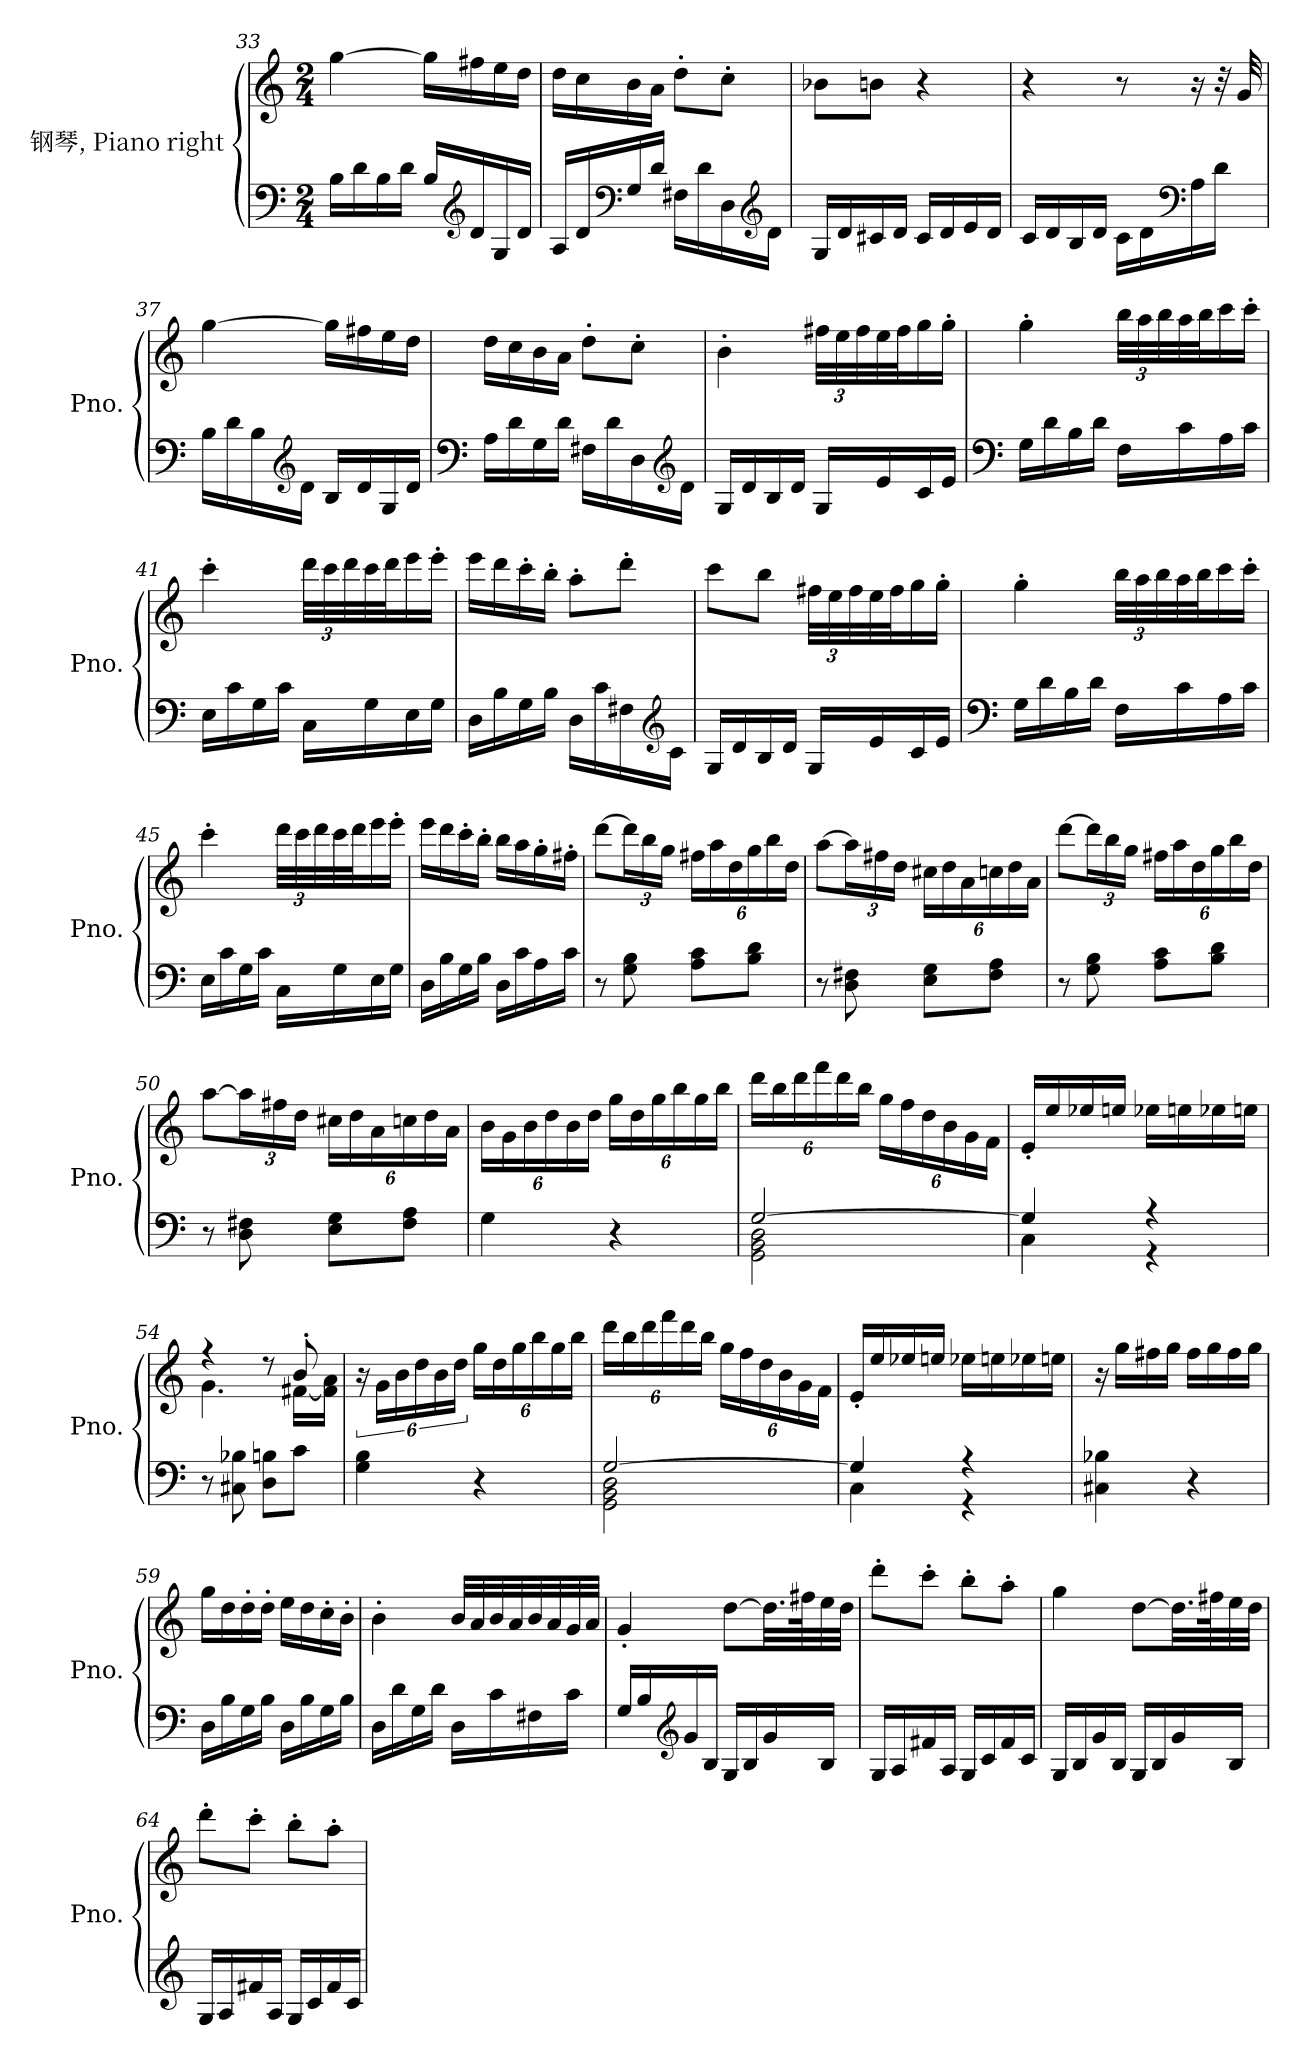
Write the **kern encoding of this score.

**kern	**kern
*part1	*part1
*staff2	*staff1
*I"钢琴, Piano right	*
*I'Pno.	*
*clefF4	*clefG2
*k[]	*k[]
*M2/4	*M2/4
*MM84	*MM84
=33	=33
16B\LL	[4gg\
16d\	.
16B\	.
16d\JJ	.
16B/LL	16gg\LL]
*clefG2	*
16d/	16ff#X\
16G/	16ee\
16d/JJ	16dd\JJ
!!LO:LB:g=z
=34	=34
16A/LL	16dd\LL
16d/	16cc\
*clefF4	*
16G/	16b\
16d/JJ	16a\JJ
*	*MM85
16F#X\LL	8dd'\L
16d\	.
16D\	8cc'\J
*clefG2	*
16d\JJ	.
=35	=35
*	*MM83
16G/LL	8b-X\L
16d/	.
16c#X/	8bn\J
16d/JJ	.
*	*MM84
16c#/LL	4r
16d/	.
16e/	.
16d/JJ	.
=36	=36
16c/LL	4r
16d/	.
16B/	.
16d/JJ	.
16c\LL	8r
16d\	.
*clefF4	*
16A\	16r
16d\JJ	32r
.	32g/
=37	=37
16B\LL	[4gg\
16d\	.
16B\	.
*clefG2	*
16d\JJ	.
16B/LL	16gg\LL]
16d/	16ff#X\
16G/	16ee\
16d/JJ	16dd\JJ
!!LO:LB:g=z
=38	=38
*clefF4	*
16A\LL	16dd\LL
16d\	16cc\
16G\	16b\
16d\JJ	16a\JJ
*	*MM83
16F#X\LL	8dd'\L
16d\	.
16D\	8cc'\J
*clefG2	*
16d\JJ	.
=39	=39
*	*MM84
16G/LL	4b'\
16d/	.
16B/	.
16d/JJ	.
*	*Xbrackettup
16G/LL	48ff#X\LLL
.	48ee\
.	48ff#\
16e/	32ee\
.	32ff#\J
16c/	16gg\
16e/JJ	16gg'\JJ
=40	=40
*clefF4	*
16G\LL	4gg'\
16d\	.
16B\	.
16d\JJ	.
16F\LL	48bb\LLL
.	48aa\
.	48bb\
16c\	32aa\
.	32bb\J
16A\	16ccc\
16c\JJ	16ccc'\JJ
!!LO:LB:g=z
=41	=41
16E\LL	4ccc'\
16c\	.
16G\	.
16c\JJ	.
*	*MM84
16C\LL	48ddd\LLL
.	48ccc\
.	48ddd\
16G\	32ccc\
.	32ddd\J
16E\	16eee\
16G\JJ	16eee'\JJ
=42	=42
16D\LL	16eee\LL
16B\	16ddd\
16G\	16ccc'\
16B\JJ	16bb'\JJ
*	*MM85
16D\LL	8aa'\L
16c\	.
16F#X\	8ddd'\J
*clefG2	*
16c\JJ	.
=43	=43
*	*MM82
16G/LL	8ccc\L
16d/	.
16B/	8bb\J
16d/JJ	.
*	*MM84
16G/LL	48ff#X\LLL
.	48ee\
.	48ff#\
16e/	32ee\
.	32ff#\J
16c/	16gg\
16e/JJ	16gg'\JJ
!!LO:LB:g=z
=44	=44
*clefF4	*
16G\LL	4gg'\
16d\	.
16B\	.
16d\JJ	.
16F\LL	48bb\LLL
.	48aa\
.	48bb\
16c\	32aa\
.	32bb\J
16A\	16ccc\
16c\JJ	16ccc'\JJ
=45	=45
16E\LL	4ccc'\
16c\	.
16G\	.
16c\JJ	.
*	*MM84
16C\LL	48ddd\LLL
.	48ccc\
.	48ddd\
16G\	32ccc\
.	32ddd\J
16E\	16eee\
16G\JJ	16eee'\JJ
=46	=46
16D\LL	16eee\LL
16B\	16ddd\
16G\	16ccc'\
16B\JJ	16bb'\JJ
16D\LL	16bb\LL
16c\	16aa\
16A\	16gg'\
*	*MM75
16c\JJ	16ff#X'\JJ
!!LO:PB:g=z
=47	=47
*	*MM82
8r	[8ddd\L
8G\ 8B\	24ddd\L]
.	24bb\
.	24gg\JJ
8A\ 8c\L	24ff#X\LL
.	24aa\
.	24dd\
8B\ 8d\J	24gg\
.	24bb\
.	24dd\JJ
=48	=48
*	*MM82
8r	[8aa\L
*	*MM83
8D\ 8F#X\	24aa\L]
.	24ff#X\
.	24dd\JJ
8E\ 8G\L	24cc#X\LL
.	24dd\
.	24a\
8F#\ 8A\J	24ccn\
.	24dd\
.	24a\JJ
=49	=49
*	*MM82
8r	[8ddd\L
8G\ 8B\	24ddd\L]
.	24bb\
.	24gg\JJ
8A\ 8c\L	24ff#X\LL
.	24aa\
.	24dd\
8B\ 8d\J	24gg\
.	24bb\
.	24dd\JJ
!!LO:LB:g=z
=50	=50
*	*MM82
8r	[8aa\L
*	*MM83
8D\ 8F#X\	24aa\L]
.	24ff#X\
.	24dd\JJ
8E\ 8G\L	24cc#X\LL
.	24dd\
.	24a\
8F#\ 8A\J	24ccn\
.	24dd\
.	24a\JJ
=51	=51
4G\	24b\LL
.	24g\
.	24b\
.	24dd\
.	24b\
.	24dd\JJ
4r	24gg\LL
.	24dd\
.	24gg\
.	24bb\
.	24gg\
.	24bb\JJ
=52	=52
*	*MM82
*^	*
[2G/	2GG\ 2BB\ 2D\	24ddd\LL
.	.	24bb\
*	*	*MM73
.	.	24ddd\
.	.	24fff\
.	.	24ddd\
.	.	24bb\JJ
.	.	24gg\LL
.	.	24ff\
.	.	24dd\
.	.	24b\
.	.	24g\
.	.	24f\JJ
!!LO:LB:g=z
=53	=53	=53
*	*	*MM75
4G/]	4C\	16e'/LL
*	*	*MM79
.	.	16ee/
.	.	16ee-X/
.	.	16een/JJ
4r	4r	16ee-X\LL
.	.	16een\
.	.	16ee-X\
.	.	16een\JJ
*v	*v	*
=54	=54
*	*^
8r	4r	4.g\
8C#X\ 8B-X\	.	.
8D\ 8Bn\L	8r	.
*	*MM75	*
8c\J	8b'/	[16f#X\LL
.	.	16f#\] 16a\JJ
*	*v	*v
=55	=55
*	*brackettup
*	*MM76
4G\ 4B\	24r
.	24g\LL
.	24b\
*	*Xbrackettup
.	24dd\
.	24b\
.	24dd\JJ
4r	24gg\LL
.	24dd\
.	24gg\
.	24bb\
.	24gg\
.	24bb\JJ
!!LO:LB:g=z
=56	=56
*	*MM82
*^	*
[2G/	2GG\ 2BB\ 2D\	24ddd\LL
.	.	24bb\
*	*	*MM73
.	.	24ddd\
.	.	24fff\
.	.	24ddd\
.	.	24bb\JJ
.	.	24gg\LL
.	.	24ff\
.	.	24dd\
.	.	24b\
.	.	24g\
.	.	24f\JJ
=57	=57	=57
*	*	*MM75
4G/]	4C\	16e'/LL
*	*	*MM79
.	.	16ee/
.	.	16ee-X/
.	.	16een/JJ
4r	4r	16ee-X\LL
.	.	16een\
.	.	16ee-X\
*	*	*MM74
.	.	16een\JJ
*v	*v	*
=58	=58
*	*MM79
4C#X\ 4B-X\	16r
.	16gg\LL
.	16ff#X\
.	16gg\JJ
4r	16ff#\LL
.	16gg\
.	16ff#\
.	16gg\JJ
=59	=59
*	*MM76
16D\LL	16gg\LL
16B\	16dd\
*	*MM82
16G\	16dd'\
16B\JJ	16dd'\JJ
16D\LL	16ee\LL
16B\	16dd\
*	*MM80
16G\	16cc'\
16B\JJ	16b'\JJ
!!LO:LB:g=z
=60	=60
16D\LL	4b'\
16d\	.
16G\	.
16d\JJ	.
*	*MM84
16D\LL	32b/LLL
.	32a/
16c\	32b/
.	32a/
*	*MM81
16F#X\	32b/
.	32a/
16c\JJ	32g/
.	32a/JJJ
=61	=61
16G/LL	4g'/
16B/	.
*clefG2	*
16g/	.
16B/JJ	.
*	*MM84
16G/LL	[8dd\L
16B/	.
16g/	32.dd\LL]
.	64ff#X\K
16B/JJ	32ee\
.	32dd\JJJ
=62	=62
*	*MM82
16G/LL	8ddd'\L
16A/	.
16f#X/	8ccc'\J
16A/JJ	.
16G/LL	8bb'\L
16c/	.
16f#/	8aa'\J
16c/JJ	.
!!LO:LB:g=z
=63	=63
16G/LL	4gg\
16B/	.
16g/	.
16B/JJ	.
*	*MM84
16G/LL	[8dd\L
16B/	.
16g/	32.dd\LL]
.	64ff#X\K
16B/JJ	32ee\
.	32dd\JJJ
=64	=64
*	*MM81
16G/LL	8ddd'\L
16A/	.
16f#X/	8ccc'\J
16A/JJ	.
16G/LL	8bb'\L
16c/	.
16f#/	8aa'\J
16c/JJ	.
=	=
*-	*-
